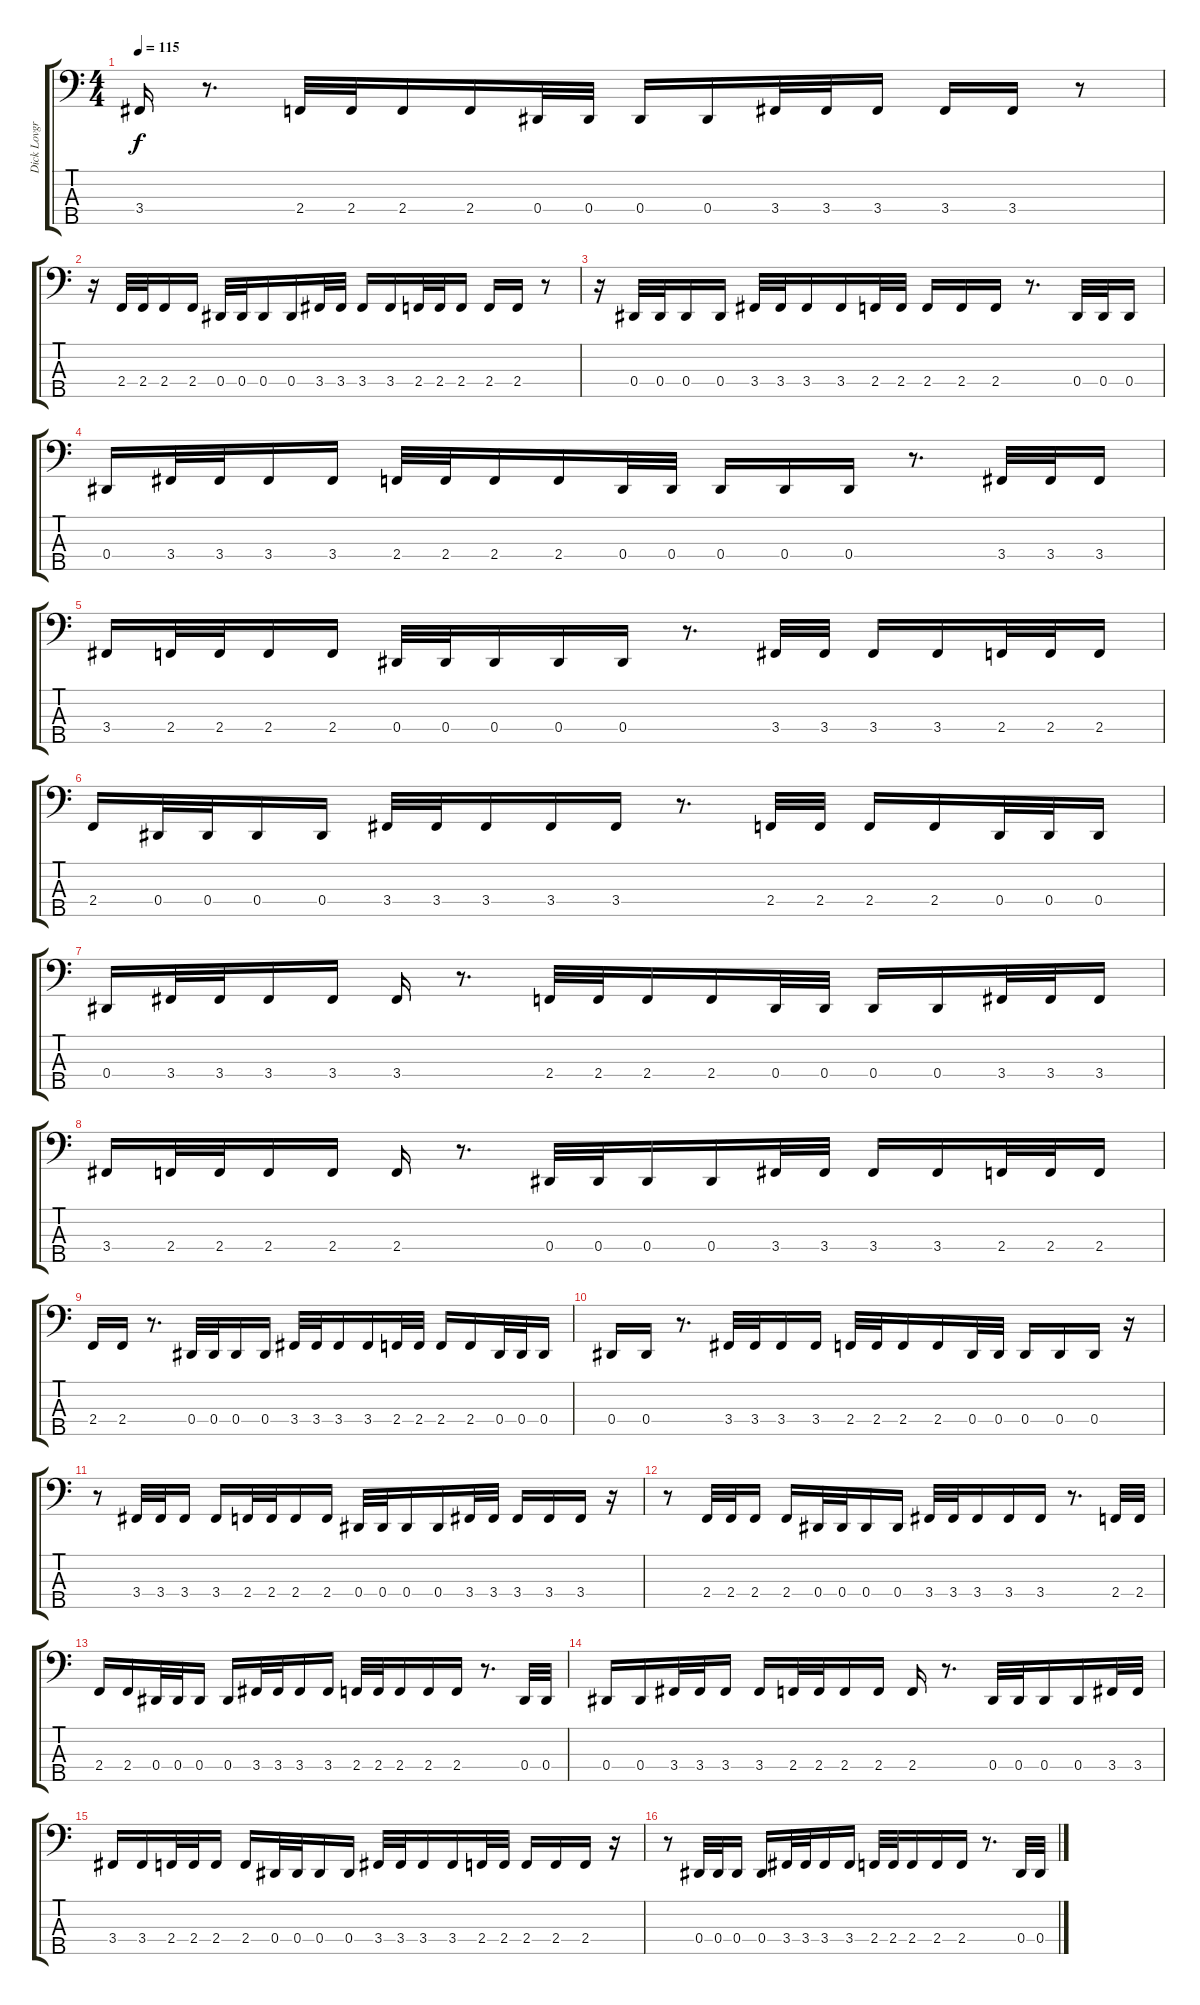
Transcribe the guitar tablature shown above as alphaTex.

\track ("Dick Lovgren" "Dick Lovgr") {instrument electricbasspick}
\staff {score tabs}
\tuning (Gb2 Db2 Ab1 Eb1 Bb0) {hide}
\ts (4 4)
\tempo 115
\clef f4
\ks c
3.4.16{dy f} r.8{d} 2.4.32 2.4.32 2.4.16 2.4.16 0.4.32 0.4.32 0.4.16 0.4.16 3.4.32 3.4.32 3.4.16 3.4.16 3.4.16 r.8 |
r.16 2.4.32 2.4.32 2.4.16 2.4.16 0.4.32 0.4.32 0.4.16 0.4.16 3.4.32 3.4.32 3.4.16 3.4.16 2.4.32 2.4.32 2.4.16 2.4.16 2.4.16 r.8 |
r.16 0.4.32 0.4.32 0.4.16 0.4.16 3.4.32 3.4.32 3.4.16 3.4.16 2.4.32 2.4.32 2.4.16 2.4.16 2.4.16 r.8{d} 0.4.32 0.4.32 0.4.16 |
0.4.16 3.4.32 3.4.32 3.4.16 3.4.16 2.4.32 2.4.32 2.4.16 2.4.16 0.4.32 0.4.32 0.4.16 0.4.16 0.4.16 r.8{d} 3.4.32 3.4.32 3.4.16 |
3.4.16 2.4.32 2.4.32 2.4.16 2.4.16 0.4.32 0.4.32 0.4.16 0.4.16 0.4.16 r.8{d} 3.4.32 3.4.32 3.4.16 3.4.16 2.4.32 2.4.32 2.4.16 |
2.4.16 0.4.32 0.4.32 0.4.16 0.4.16 3.4.32 3.4.32 3.4.16 3.4.16 3.4.16 r.8{d} 2.4.32 2.4.32 2.4.16 2.4.16 0.4.32 0.4.32 0.4.16 |
0.4.16 3.4.32 3.4.32 3.4.16 3.4.16 3.4.16 r.8{d} 2.4.32 2.4.32 2.4.16 2.4.16 0.4.32 0.4.32 0.4.16 0.4.16 3.4.32 3.4.32 3.4.16 |
3.4.16 2.4.32 2.4.32 2.4.16 2.4.16 2.4.16 r.8{d} 0.4.32 0.4.32 0.4.16 0.4.16 3.4.32 3.4.32 3.4.16 3.4.16 2.4.32 2.4.32 2.4.16 |
2.4.16 2.4.16 r.8{d} 0.4.32 0.4.32 0.4.16 0.4.16 3.4.32 3.4.32 3.4.16 3.4.16 2.4.32 2.4.32 2.4.16 2.4.16 0.4.32 0.4.32 0.4.16 |
0.4.16 0.4.16 r.8{d} 3.4.32 3.4.32 3.4.16 3.4.16 2.4.32 2.4.32 2.4.16 2.4.16 0.4.32 0.4.32 0.4.16 0.4.16 0.4.16 r.16 |
r.8 3.4.32 3.4.32 3.4.16 3.4.16 2.4.32 2.4.32 2.4.16 2.4.16 0.4.32 0.4.32 0.4.16 0.4.16 3.4.32 3.4.32 3.4.16 3.4.16 3.4.16 r.16 |
r.8 2.4.32 2.4.32 2.4.16 2.4.16 0.4.32 0.4.32 0.4.16 0.4.16 3.4.32 3.4.32 3.4.16 3.4.16 3.4.16 r.8{d} 2.4.32 2.4.32 |
2.4.16 2.4.16 0.4.32 0.4.32 0.4.16 0.4.16 3.4.32 3.4.32 3.4.16 3.4.16 2.4.32 2.4.32 2.4.16 2.4.16 2.4.16 r.8{d} 0.4.32 0.4.32 |
0.4.16 0.4.16 3.4.32 3.4.32 3.4.16 3.4.16 2.4.32 2.4.32 2.4.16 2.4.16 2.4.16 r.8{d} 0.4.32 0.4.32 0.4.16 0.4.16 3.4.32 3.4.32 |
3.4.16 3.4.16 2.4.32 2.4.32 2.4.16 2.4.16 0.4.32 0.4.32 0.4.16 0.4.16 3.4.32 3.4.32 3.4.16 3.4.16 2.4.32 2.4.32 2.4.16 2.4.16 2.4.16 r.16 |
r.8 0.4.32 0.4.32 0.4.16 0.4.16 3.4.32 3.4.32 3.4.16 3.4.16 2.4.32 2.4.32 2.4.16 2.4.16 2.4.16 r.8{d} 0.4.32 0.4.32
